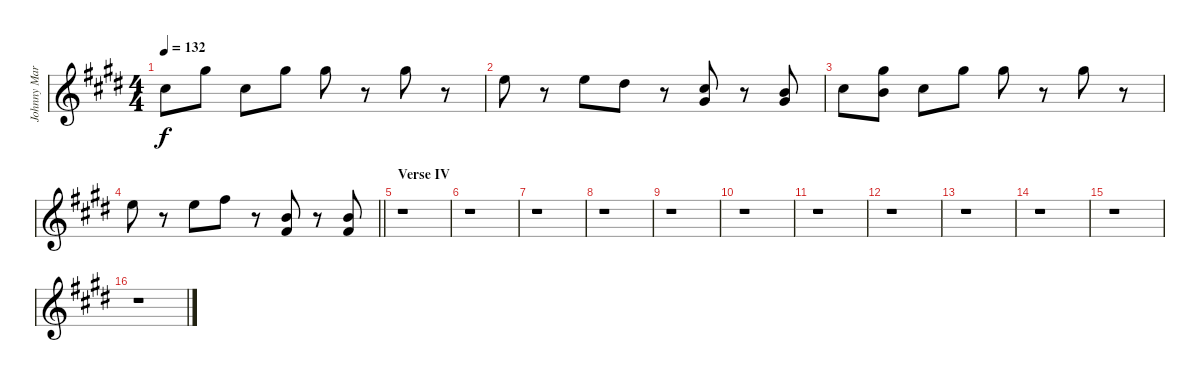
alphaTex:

\track ("Johnny Marr's flute arrengement" "Johnny Mar") {instrument panflute}
\staff {score}
\tuning (E4 B3 G3 D3 A2 E2) {hide}
\ts (4 4)
\tempo 132
\clef g2
\ks e
14.2.8{dy f} 16.1.8 14.2.8 16.1.8 16.1.8 r.8 16.1.8 r.8 |
12.1.8 r.8 12.1.8 11.1.8 r.8 (14.2 13.3).8 r.8 (12.2 13.3).8 |
14.2.8 (16.1 12.2).8 14.2.8 16.1.8 16.1.8 r.8 16.1.8 r.8 |
\barLineRight lightlight
12.1.8 r.8 12.1.8 14.1.8 r.8 (12.2 11.3).8 r.8 (12.2 11.3).8 |
\section ("" "Verse IV")
r.1 |
r.1 |
r.1 |
r.1 |
r.1 |
r.1 |
r.1 |
r.1 |
r.1 |
r.1 |
r.1 |
r.1
